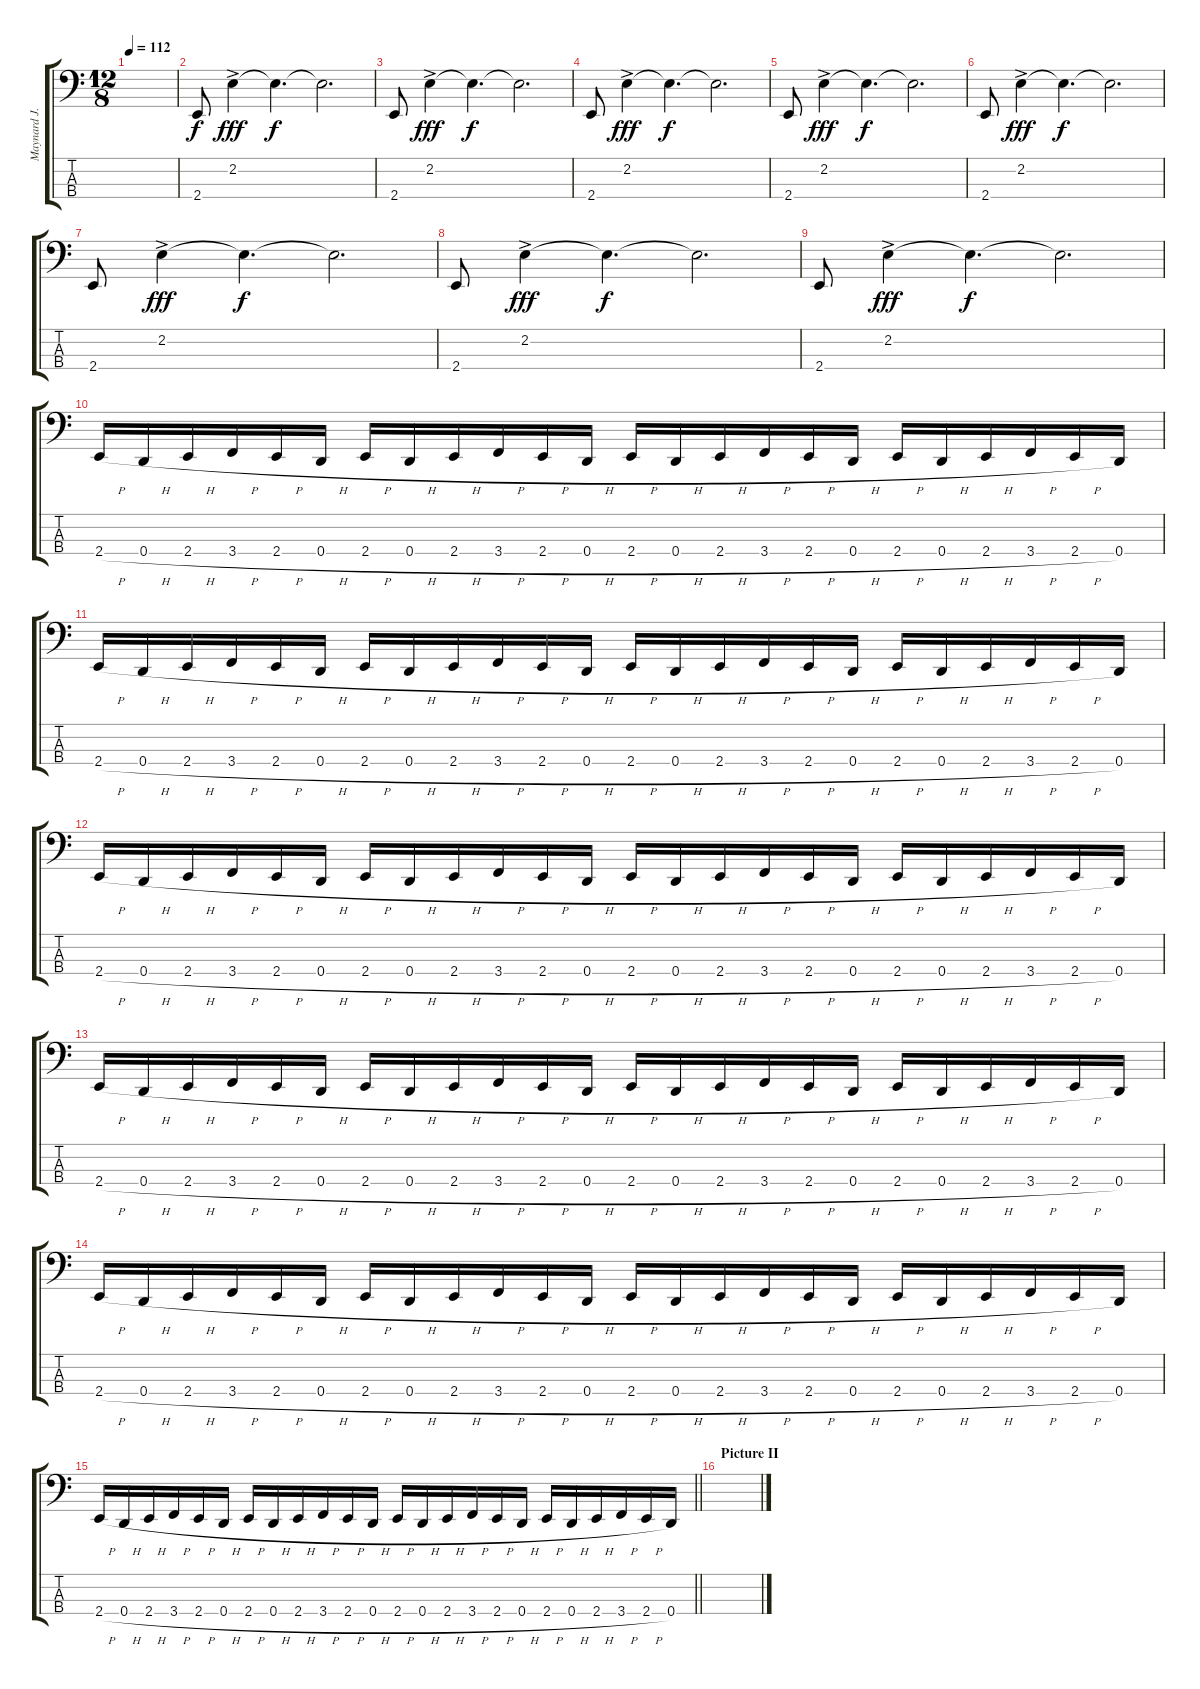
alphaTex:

\track ("Maynard J. Keenan" "Maynard J.") {instrument electricbasspick}
\staff {score tabs}
\tuning (G2 D2 A1 D1) {hide}
\ts (12 8)
\tempo 112
\clef f4
\ks c
|
2.4.8 2.2{ac}.4{dy fff} 2.2{t}.4{d dy f} 2.2{t}.2{d} |
2.4.8 2.2{ac}.4{dy fff} 2.2{t}.4{d dy f} 2.2{t}.2{d} |
2.4.8 2.2{ac}.4{dy fff} 2.2{t}.4{d dy f} 2.2{t}.2{d} |
2.4.8 2.2{ac}.4{dy fff} 2.2{t}.4{d dy f} 2.2{t}.2{d} |
2.4.8 2.2{ac}.4{dy fff} 2.2{t}.4{d dy f} 2.2{t}.2{d} |
2.4.8 2.2{ac}.4{dy fff} 2.2{t}.4{d dy f} 2.2{t}.2{d} |
2.4.8 2.2{ac}.4{dy fff} 2.2{t}.4{d dy f} 2.2{t}.2{d} |
2.4.8 2.2{ac}.4{dy fff} 2.2{t}.4{d dy f} 2.2{t}.2{d} |
2.4{h}.16 0.4{h}.16 2.4{h}.16 3.4{h}.16 2.4{h}.16 0.4{h}.16 2.4{h}.16 0.4{h}.16 2.4{h}.16 3.4{h}.16 2.4{h}.16 0.4{h}.16 2.4{h}.16 0.4{h}.16 2.4{h}.16 3.4{h}.16 2.4{h}.16 0.4{h}.16 2.4{h}.16 0.4{h}.16 2.4{h}.16 3.4{h}.16 2.4{h}.16 0.4.16 |
2.4{h}.16 0.4{h}.16 2.4{h}.16 3.4{h}.16 2.4{h}.16 0.4{h}.16 2.4{h}.16 0.4{h}.16 2.4{h}.16 3.4{h}.16 2.4{h}.16 0.4{h}.16 2.4{h}.16 0.4{h}.16 2.4{h}.16 3.4{h}.16 2.4{h}.16 0.4{h}.16 2.4{h}.16 0.4{h}.16 2.4{h}.16 3.4{h}.16 2.4{h}.16 0.4.16 |
2.4{h}.16 0.4{h}.16 2.4{h}.16 3.4{h}.16 2.4{h}.16 0.4{h}.16 2.4{h}.16 0.4{h}.16 2.4{h}.16 3.4{h}.16 2.4{h}.16 0.4{h}.16 2.4{h}.16 0.4{h}.16 2.4{h}.16 3.4{h}.16 2.4{h}.16 0.4{h}.16 2.4{h}.16 0.4{h}.16 2.4{h}.16 3.4{h}.16 2.4{h}.16 0.4.16 |
2.4{h}.16 0.4{h}.16 2.4{h}.16 3.4{h}.16 2.4{h}.16 0.4{h}.16 2.4{h}.16 0.4{h}.16 2.4{h}.16 3.4{h}.16 2.4{h}.16 0.4{h}.16 2.4{h}.16 0.4{h}.16 2.4{h}.16 3.4{h}.16 2.4{h}.16 0.4{h}.16 2.4{h}.16 0.4{h}.16 2.4{h}.16 3.4{h}.16 2.4{h}.16 0.4.16 |
2.4{h}.16 0.4{h}.16 2.4{h}.16 3.4{h}.16 2.4{h}.16 0.4{h}.16 2.4{h}.16 0.4{h}.16 2.4{h}.16 3.4{h}.16 2.4{h}.16 0.4{h}.16 2.4{h}.16 0.4{h}.16 2.4{h}.16 3.4{h}.16 2.4{h}.16 0.4{h}.16 2.4{h}.16 0.4{h}.16 2.4{h}.16 3.4{h}.16 2.4{h}.16 0.4.16 |
\barLineRight lightlight
2.4{h}.16 0.4{h}.16 2.4{h}.16 3.4{h}.16 2.4{h}.16 0.4{h}.16 2.4{h}.16 0.4{h}.16 2.4{h}.16 3.4{h}.16 2.4{h}.16 0.4{h}.16 2.4{h}.16 0.4{h}.16 2.4{h}.16 3.4{h}.16 2.4{h}.16 0.4{h}.16 2.4{h}.16 0.4{h}.16 2.4{h}.16 3.4{h}.16 2.4{h}.16 0.4.16 |
\section ("" "Picture II")
